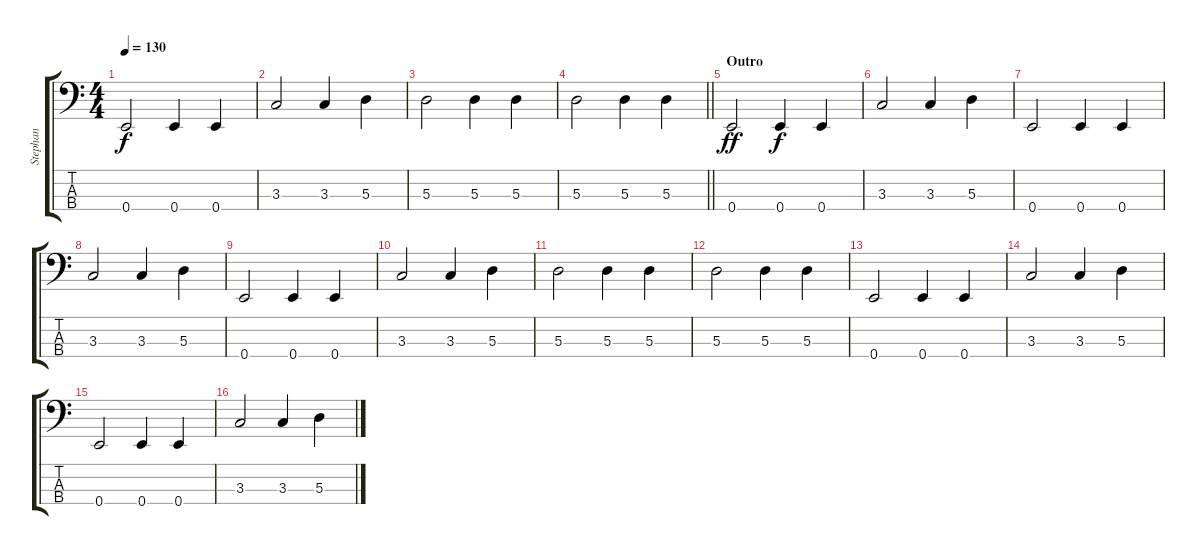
\track ("Stephan" "Stephan") {instrument electricbassfinger}
\staff {score tabs}
\tuning (G2 D2 A1 E1) {hide}
\ts (4 4)
\tempo 130
\clef f4
\ks c
0.4.2{dy f} 0.4.4 0.4.4 |
3.3.2 3.3.4 5.3.4 |
5.3.2 5.3.4 5.3.4 |
\barLineRight lightlight
5.3.2 5.3.4 5.3.4 |
\section ("" "Outro")
0.4.2{dy ff} 0.4.4{dy f} 0.4.4 |
3.3.2 3.3.4 5.3.4 |
0.4.2 0.4.4 0.4.4 |
3.3.2 3.3.4 5.3.4 |
0.4.2 0.4.4 0.4.4 |
3.3.2 3.3.4 5.3.4 |
5.3.2 5.3.4 5.3.4 |
5.3.2 5.3.4 5.3.4 |
0.4.2 0.4.4 0.4.4 |
3.3.2 3.3.4 5.3.4 |
0.4.2 0.4.4 0.4.4 |
3.3.2 3.3.4 5.3.4
